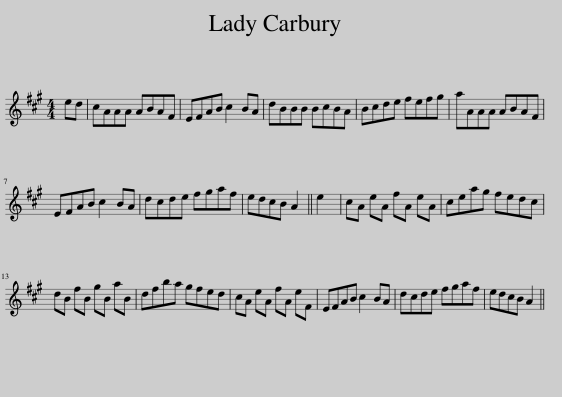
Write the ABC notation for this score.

X:1
L:1/8
M:4/4
I:linebreak $
K:A
V:1 treble
V:1
 ed | cAAA ABAF | EFAB c2 BA | dBBB BcBA | Bcde fefg | %5
 aAAA ABAF |$ EFAB c2 BA | dcde fgaf | edcB A2 || e2 | %10
 cA eA fA eA | ceag fedc |$ dB fB gB aB | dfba gfed | cA eA fA eF | %15
 EFAB c2 BA | dcde fgaf | edcB A2 || %18
